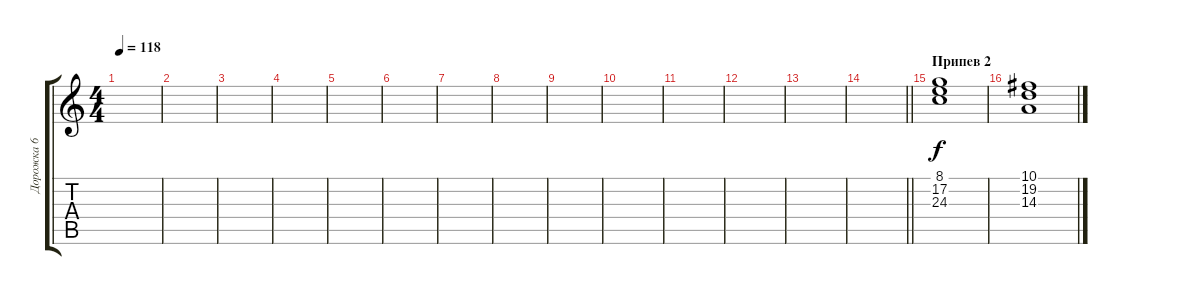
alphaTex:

\track ("Дорожка 6" "Дорожка 6") {instrument fx7echoes}
\staff {score tabs}
\tuning (E4 B3 G3 D3 A2 E2) {hide}
\ts (4 4)
\tempo 118
\clef g2
\ks c
|
|
|
|
|
|
|
|
|
|
|
|
|
\barLineRight lightlight
|
\section ("" "Припев 2")
(8.1 17.2 24.3).1 |
(10.1 19.2 14.3).1
